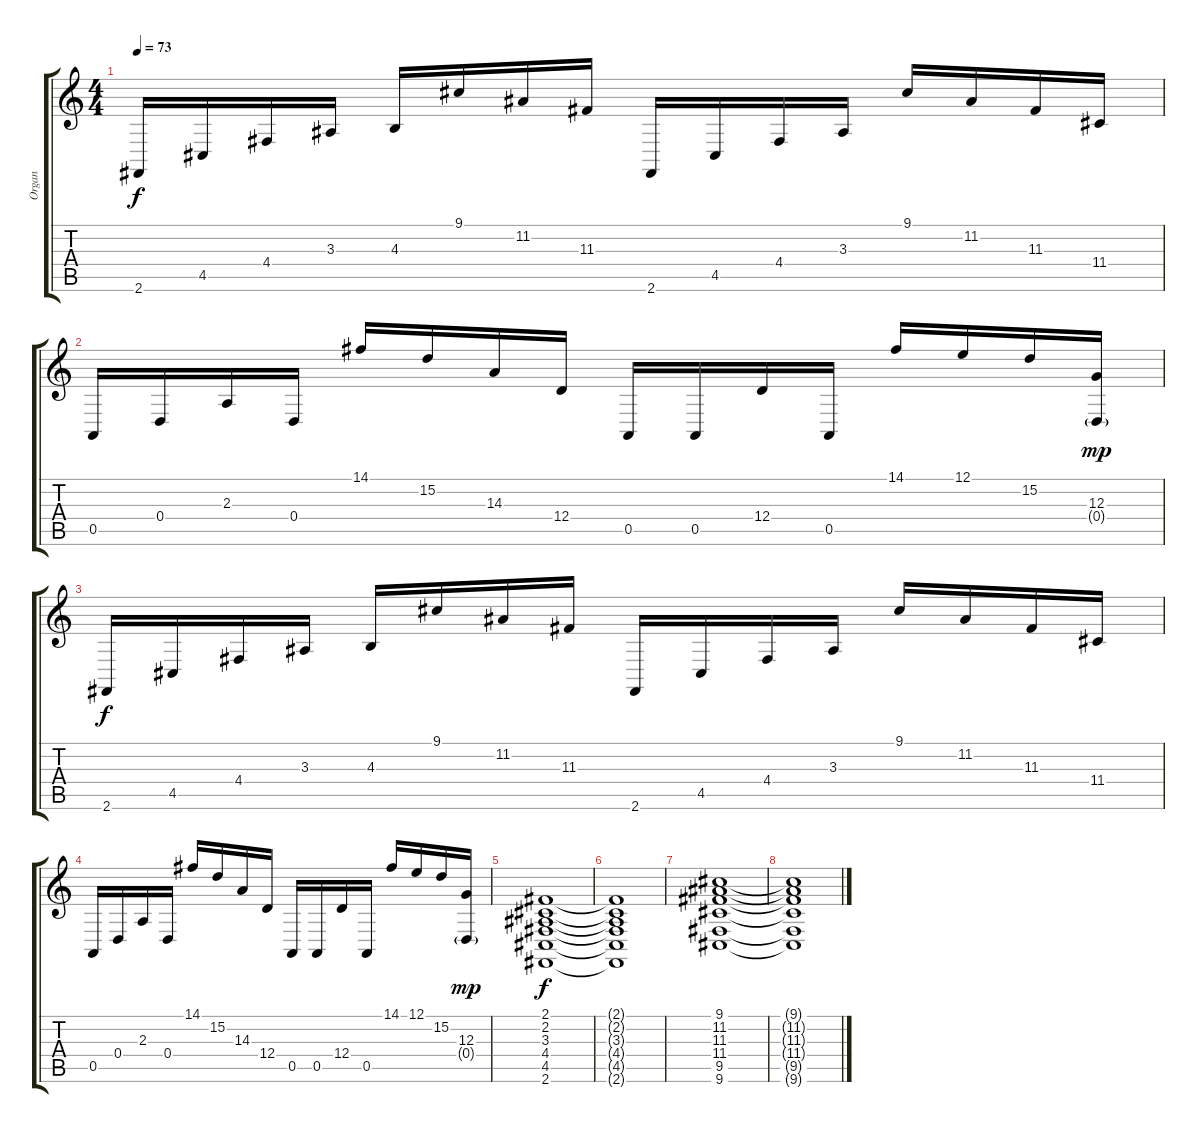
\track ("Organ" "Organ") {instrument churchorgan}
\staff {score tabs}
\tuning (E4 B3 G3 D3 A2 E2) {hide}
\ts (4 4)
\tempo 73
\clef g2
\ks c
2.6.16{dy f} 4.5.16 4.4.16 3.3.16 4.3.16 9.1.16 11.2.16 11.3.16 2.6.16 4.5.16 4.4.16 3.3.16 9.1.16 11.2.16 11.3.16 11.4.16 |
0.5.16 0.4.16 2.3.16 0.4.16 14.1.16 15.2.16 14.3.16 12.4.16 0.5.16 0.5.16 12.4.16 0.5.16 14.1.16 12.1.16 15.2.16 (12.3 0.4{g}).16{dy mp} |
2.6.16{dy f} 4.5.16 4.4.16 3.3.16 4.3.16 9.1.16 11.2.16 11.3.16 2.6.16 4.5.16 4.4.16 3.3.16 9.1.16 11.2.16 11.3.16 11.4.16 |
0.5.16 0.4.16 2.3.16 0.4.16 14.1.16 15.2.16 14.3.16 12.4.16 0.5.16 0.5.16 12.4.16 0.5.16 14.1.16 12.1.16 15.2.16 (12.3 0.4{g}).16{dy mp} |
(2.1 2.2 3.3 4.4 4.5 2.6).1{dy f} |
(2.1{t} 2.2{t} 3.3{t} 4.4{t} 4.5{t} 2.6{t}).1 |
(9.1 11.2 11.3 11.4 9.5 9.6).1 |
(9.1{t} 11.2{t} 11.3{t} 11.4{t} 9.5{t} 9.6{t}).1
